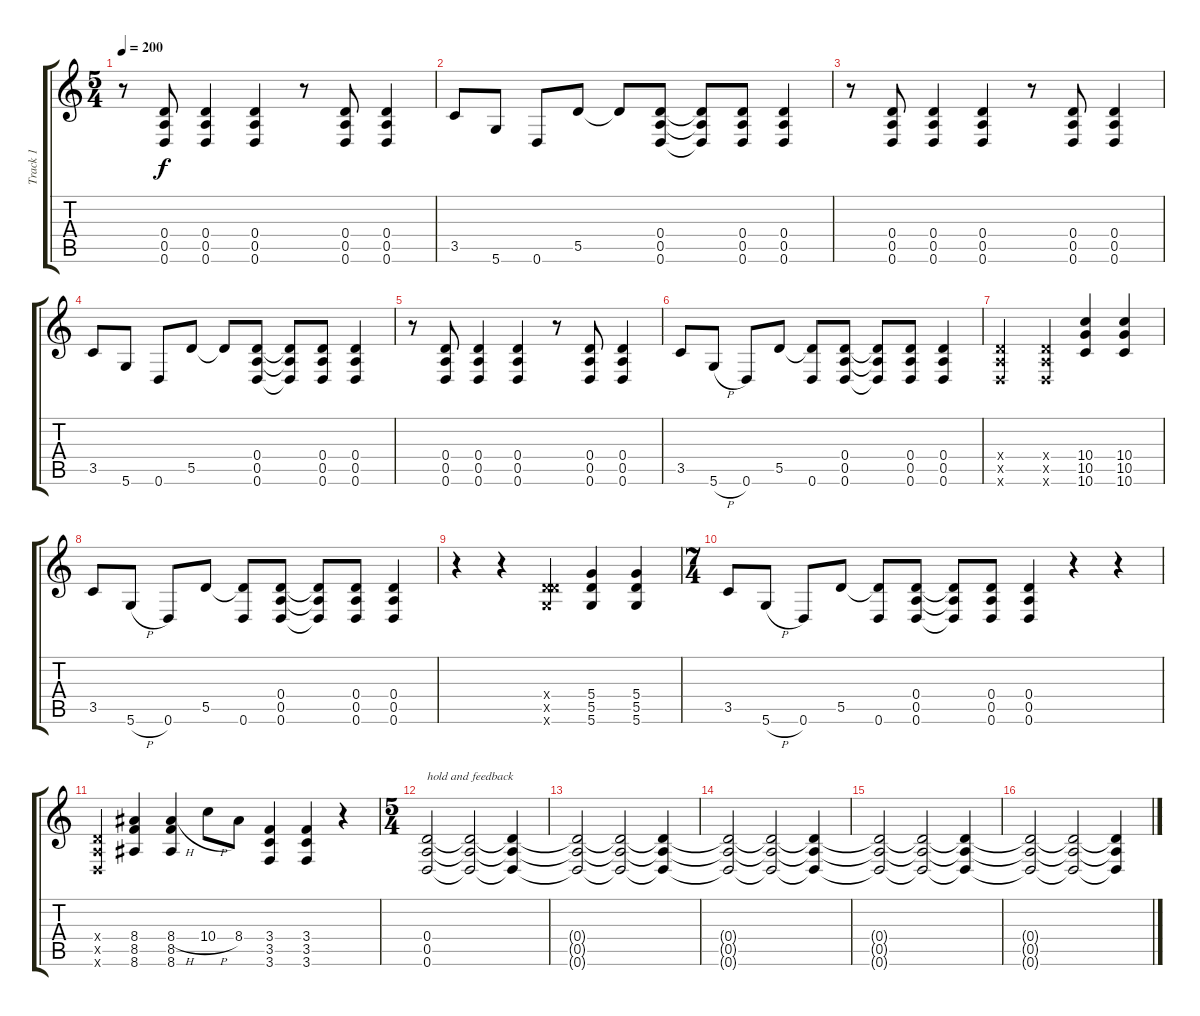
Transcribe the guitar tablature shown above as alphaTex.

\track ("Track 1" "Track 1") {instrument distortionguitar}
\staff {score tabs}
\tuning (E4 B3 G3 D3 A2 D2) {hide}
\ts (5 4)
\tempo 200
\clef g2
\ks c
r.8{dy f} (0.4 0.5 0.6).8 (0.4 0.5 0.6).4 (0.4 0.5 0.6).4 r.8 (0.4 0.5 0.6).8 (0.4 0.5 0.6).4 |
3.5.8 5.6.8 0.6.8 5.5.8 5.5{t}.8 (0.4 0.5 0.6).8 (0.4{t} 0.5{t} 0.6{t}).8 (0.4 0.5 0.6).8 (0.4 0.5 0.6).4 |
r.8 (0.4 0.5 0.6).8 (0.4 0.5 0.6).4 (0.4 0.5 0.6).4 r.8 (0.4 0.5 0.6).8 (0.4 0.5 0.6).4 |
3.5.8 5.6.8 0.6.8 5.5.8 5.5{t}.8 (0.4 0.5 0.6).8 (0.4{t} 0.5{t} 0.6{t}).8 (0.4 0.5 0.6).8 (0.4 0.5 0.6).4 |
r.8 (0.4 0.5 0.6).8 (0.4 0.5 0.6).4 (0.4 0.5 0.6).4 r.8 (0.4 0.5 0.6).8 (0.4 0.5 0.6).4 |
3.5.8 5.6{h}.8 0.6.8 5.5.8 (5.5{t} 0.6).8 (0.4 0.5 0.6).8 (0.4{t} 0.5{t} 0.6{t}).8 (0.4 0.5 0.6).8 (0.4 0.5 0.6).4 |
(0.4{x} 0.5{x} 0.6{x}).2 (0.4{x} 0.5{x} 0.6{x}).4 (10.4 10.5 10.6).4 (10.4 10.5 10.6).4 |
3.5.8 5.6{h}.8 0.6.8 5.5.8 (5.5{t} 0.6).8 (0.4 0.5 0.6).8 (0.4{t} 0.5{t} 0.6{t}).8 (0.4 0.5 0.6).8 (0.4 0.5 0.6).4 |
r.4 r.4 (0.4{x} 5.5{x} 5.6{x}).4 (5.4 5.5 5.6).4 (5.4 5.5 5.6).4 |
\ts (7 4)
3.5.8 5.6{h}.8 0.6.8 5.5.8 (5.5{t} 0.6).8 (0.4 0.5 0.6).8 (0.4{t} 0.5{t} 0.6{t}).8 (0.4 0.5 0.6).8 (0.4 0.5 0.6).4 r.4 r.4 |
(0.4{x} 0.5{x} 0.6{x}).4 (8.4 8.5 8.6).4 (8.4{h} 8.5 8.6).4 10.4{h}.8 8.4.8 (3.4 3.5 3.6).4 (3.4 3.5 3.6).4 r.4 |
\ts (5 4)
(0.4 0.5 0.6).2{txt "hold and feedback"} (0.4{t} 0.5{t} 0.6{t}).2 (0.4{t} 0.5{t} 0.6{t}).4 |
(0.4{t} 0.5{t} 0.6{t}).2 (0.4{t} 0.5{t} 0.6{t}).2 (0.4{t} 0.5{t} 0.6{t}).4 |
(0.4{t} 0.5{t} 0.6{t}).2 (0.4{t} 0.5{t} 0.6{t}).2 (0.4{t} 0.5{t} 0.6{t}).4 |
(0.4{t} 0.5{t} 0.6{t}).2 (0.4{t} 0.5{t} 0.6{t}).2 (0.4{t} 0.5{t} 0.6{t}).4 |
(0.4{t} 0.5{t} 0.6{t}).2 (0.4{t} 0.5{t} 0.6{t}).2 (0.4{t} 0.5{t} 0.6{t}).4
